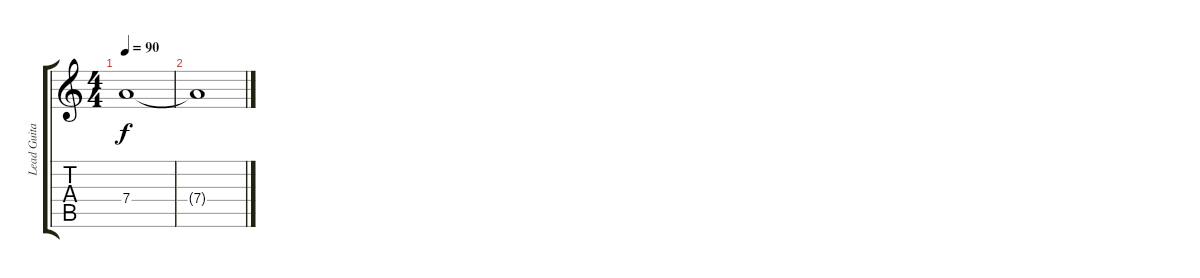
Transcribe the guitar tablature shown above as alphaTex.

\track ("Lead Guitar" "Lead Guita") {instrument distortionguitar}
\staff {score tabs}
\tuning (E4 B3 G3 D3 A2 E2) {hide}
\ts (4 4)
\tempo 90
\clef g2
\ks c
7.4{t}.1{dy f} |
7.4{t}.1
